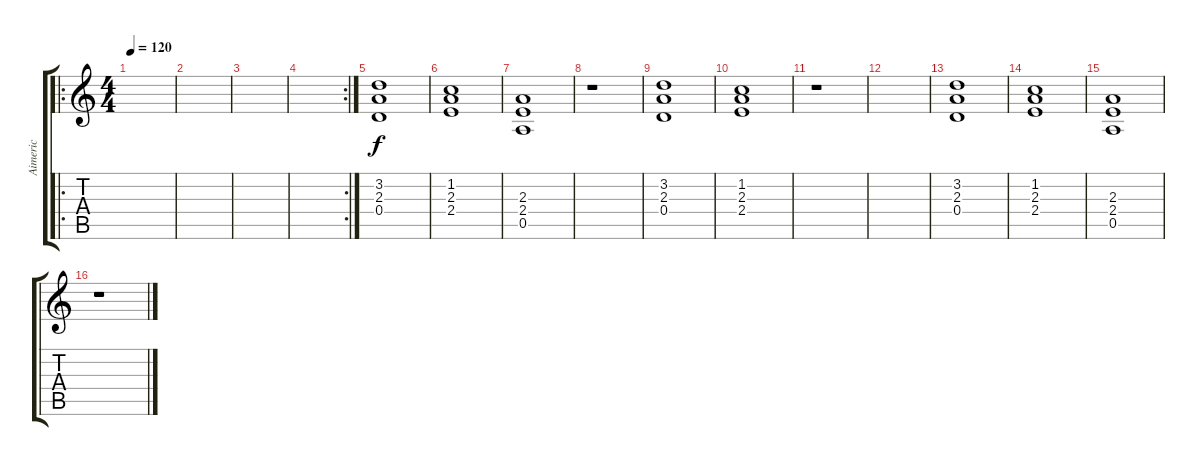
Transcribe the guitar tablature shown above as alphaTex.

\track ("Aimeric" "Aimeric") {instrument acousticguitarnylon}
\staff {score tabs}
\tuning (E4 B3 G3 D3 A2 E2) {hide}
\ro
\ts (4 4)
\tempo 120
\clef g2
\ks c
|
|
|
\rc 2
|
(3.2 2.3 0.4).1 |
(1.2 2.3 2.4).1 |
(2.3 2.4 0.5).1 |
r.1 |
(3.2 2.3 0.4).1 |
(1.2 2.3 2.4).1 |
r.1 |
|
(3.2 2.3 0.4).1 |
(1.2 2.3 2.4).1 |
(2.3 2.4 0.5).1 |
r.1
